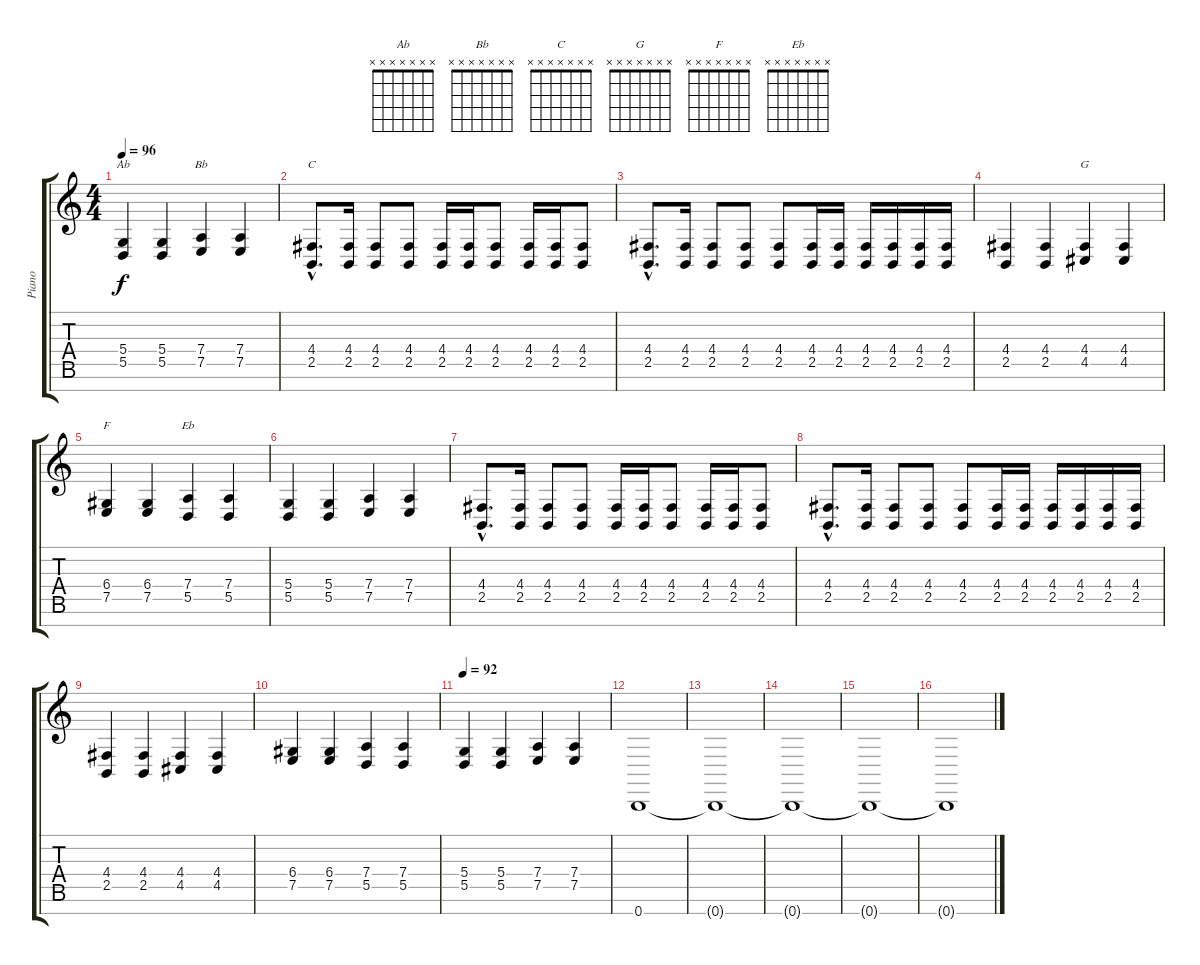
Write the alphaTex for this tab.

\track ("  Piano    (Mão Esquerda)" "  Piano   ") {instrument acousticgrandpiano}
\staff {score tabs}
\tuning (E4 B3 G3 D3 A2 E2 B1) {hide}
\chord ("Ab" x x x x x x x)
\chord ("Bb" x x x x x x x)
\chord ("C" x x x x x x x)
\chord ("G" x x x x x x x)
\chord ("F" x x x x x x x)
\chord ("Eb" x x x x x x x)
\ts (4 4)
\tempo 96
\clef g2
\ks c
(5.4 5.5).4{ch "Ab" dy f} (5.4 5.5).4 (7.4 7.5).4{ch "Bb"} (7.4 7.5).4 |
(4.4{hac} 2.5{hac}).8{d ch "C"} (4.4 2.5).16 (4.4 2.5).8 (4.4 2.5).8 (4.4 2.5).16 (4.4 2.5).16 (4.4 2.5).8 (4.4 2.5).16 (4.4 2.5).16 (4.4 2.5).8 |
(4.4{hac} 2.5{hac}).8{d} (4.4 2.5).16 (4.4 2.5).8 (4.4 2.5).8 (4.4 2.5).8 (4.4 2.5).16 (4.4 2.5).16 (4.4 2.5).16 (4.4 2.5).16 (4.4 2.5).16 (4.4 2.5).16 |
(4.4 2.5).4 (4.4 2.5).4 (4.4 4.5).4{ch "G"} (4.4 4.5).4 |
(6.4 7.5).4{ch "F"} (6.4 7.5).4 (7.4 5.5).4{ch "Eb"} (7.4 5.5).4 |
(5.4 5.5).4 (5.4 5.5).4 (7.4 7.5).4 (7.4 7.5).4 |
(4.4{hac} 2.5{hac}).8{d} (4.4 2.5).16 (4.4 2.5).8 (4.4 2.5).8 (4.4 2.5).16 (4.4 2.5).16 (4.4 2.5).8 (4.4 2.5).16 (4.4 2.5).16 (4.4 2.5).8 |
(4.4{hac} 2.5{hac}).8{d} (4.4 2.5).16 (4.4 2.5).8 (4.4 2.5).8 (4.4 2.5).8 (4.4 2.5).16 (4.4 2.5).16 (4.4 2.5).16 (4.4 2.5).16 (4.4 2.5).16 (4.4 2.5).16 |
(4.4 2.5).4 (4.4 2.5).4 (4.4 4.5).4 (4.4 4.5).4 |
(6.4 7.5).4 (6.4 7.5).4 (7.4 5.5).4 (7.4 5.5).4 |
\tempo 92
(5.4 5.5).4 (5.4 5.5).4 (7.4 7.5).4 (7.4 7.5).4 |
0.7.1 |
0.7{t}.1 |
0.7{t}.1 |
0.7{t}.1 |
0.7{t}.1
